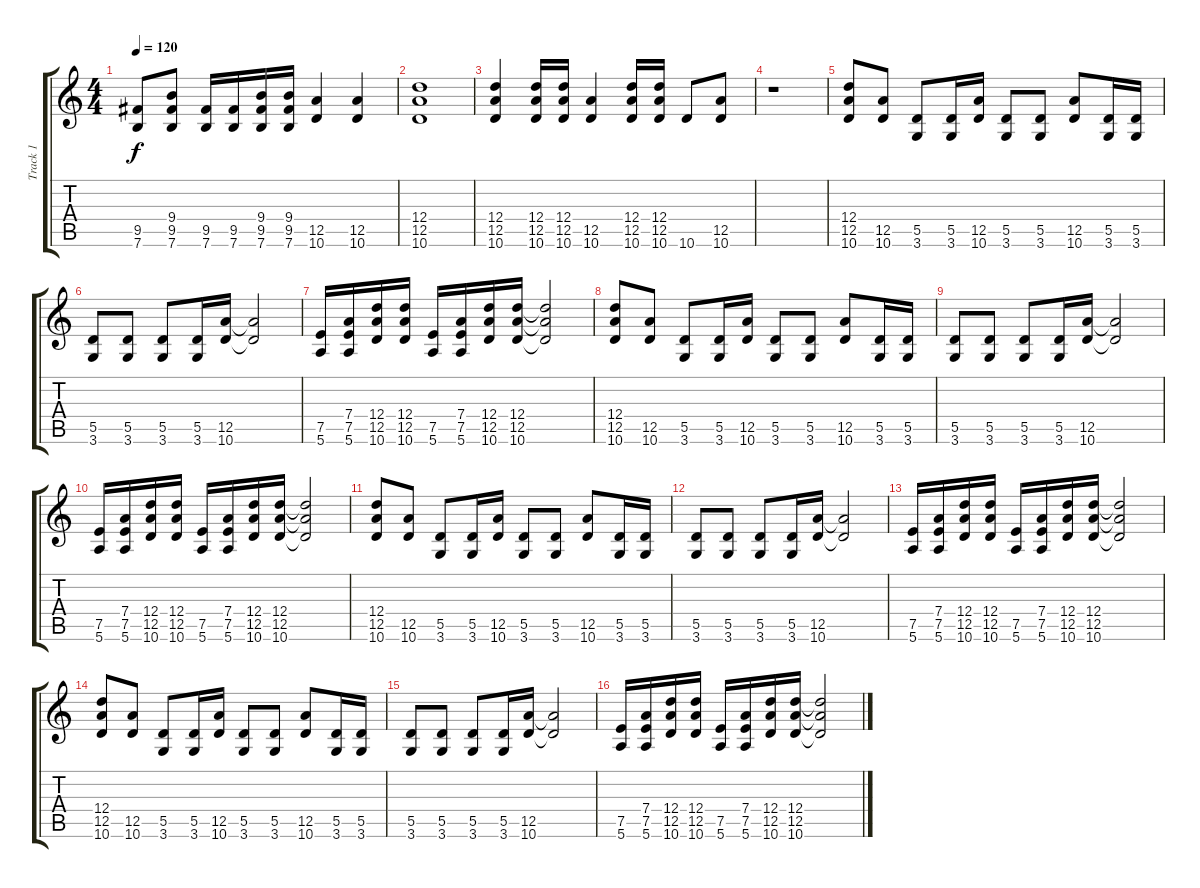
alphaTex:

\track ("Track 1" "Track 1") {instrument distortionguitar}
\staff {score tabs}
\tuning (E4 B3 G3 D3 A2 E2) {hide}
\ts (4 4)
\tempo 120
\clef g2
\ks c
(9.5 7.6).8{dy f} (9.4 9.5 7.6).8 (9.5 7.6).16 (9.5 7.6).16 (9.4 9.5 7.6).16 (9.4 9.5 7.6).16 (12.5 10.6).4 (12.5 10.6).4 |
(12.4 12.5 10.6).1 |
(12.4 12.5 10.6).4 (12.4 12.5 10.6).16 (12.4 12.5 10.6).16 (12.5 10.6).4 (12.4 12.5 10.6).16 (12.4 12.5 10.6).16 10.6.8 (12.5 10.6).8 |
r.1 |
(12.4 12.5 10.6).8 (12.5 10.6).8 (5.5 3.6).8 (5.5 3.6).16 (12.5 10.6).16 (5.5 3.6).8 (5.5 3.6).8 (12.5 10.6).8 (5.5 3.6).16 (5.5 3.6).16 |
(5.5 3.6).8 (5.5 3.6).8 (5.5 3.6).8 (5.5 3.6).16 (12.5 10.6).16 (12.5{t} 10.6{t}).2 |
(7.5 5.6).16 (7.4 7.5 5.6).16 (12.4 12.5 10.6).16 (12.4 12.5 10.6).16 (7.5 5.6).16 (7.4 7.5 5.6).16 (12.4 12.5 10.6).16 (12.4 12.5 10.6).16 (12.4{t} 12.5{t} 10.6{t}).2 |
(12.4 12.5 10.6).8 (12.5 10.6).8 (5.5 3.6).8 (5.5 3.6).16 (12.5 10.6).16 (5.5 3.6).8 (5.5 3.6).8 (12.5 10.6).8 (5.5 3.6).16 (5.5 3.6).16 |
(5.5 3.6).8 (5.5 3.6).8 (5.5 3.6).8 (5.5 3.6).16 (12.5 10.6).16 (12.5{t} 10.6{t}).2 |
(7.5 5.6).16 (7.4 7.5 5.6).16 (12.4 12.5 10.6).16 (12.4 12.5 10.6).16 (7.5 5.6).16 (7.4 7.5 5.6).16 (12.4 12.5 10.6).16 (12.4 12.5 10.6).16 (12.4{t} 12.5{t} 10.6{t}).2 |
(12.4 12.5 10.6).8 (12.5 10.6).8 (5.5 3.6).8 (5.5 3.6).16 (12.5 10.6).16 (5.5 3.6).8 (5.5 3.6).8 (12.5 10.6).8 (5.5 3.6).16 (5.5 3.6).16 |
(5.5 3.6).8 (5.5 3.6).8 (5.5 3.6).8 (5.5 3.6).16 (12.5 10.6).16 (12.5{t} 10.6{t}).2 |
(7.5 5.6).16 (7.4 7.5 5.6).16 (12.4 12.5 10.6).16 (12.4 12.5 10.6).16 (7.5 5.6).16 (7.4 7.5 5.6).16 (12.4 12.5 10.6).16 (12.4 12.5 10.6).16 (12.4{t} 12.5{t} 10.6{t}).2 |
(12.4 12.5 10.6).8 (12.5 10.6).8 (5.5 3.6).8 (5.5 3.6).16 (12.5 10.6).16 (5.5 3.6).8 (5.5 3.6).8 (12.5 10.6).8 (5.5 3.6).16 (5.5 3.6).16 |
(5.5 3.6).8 (5.5 3.6).8 (5.5 3.6).8 (5.5 3.6).16 (12.5 10.6).16 (12.5{t} 10.6{t}).2 |
(7.5 5.6).16 (7.4 7.5 5.6).16 (12.4 12.5 10.6).16 (12.4 12.5 10.6).16 (7.5 5.6).16 (7.4 7.5 5.6).16 (12.4 12.5 10.6).16 (12.4 12.5 10.6).16 (12.4{t} 12.5{t} 10.6{t}).2
